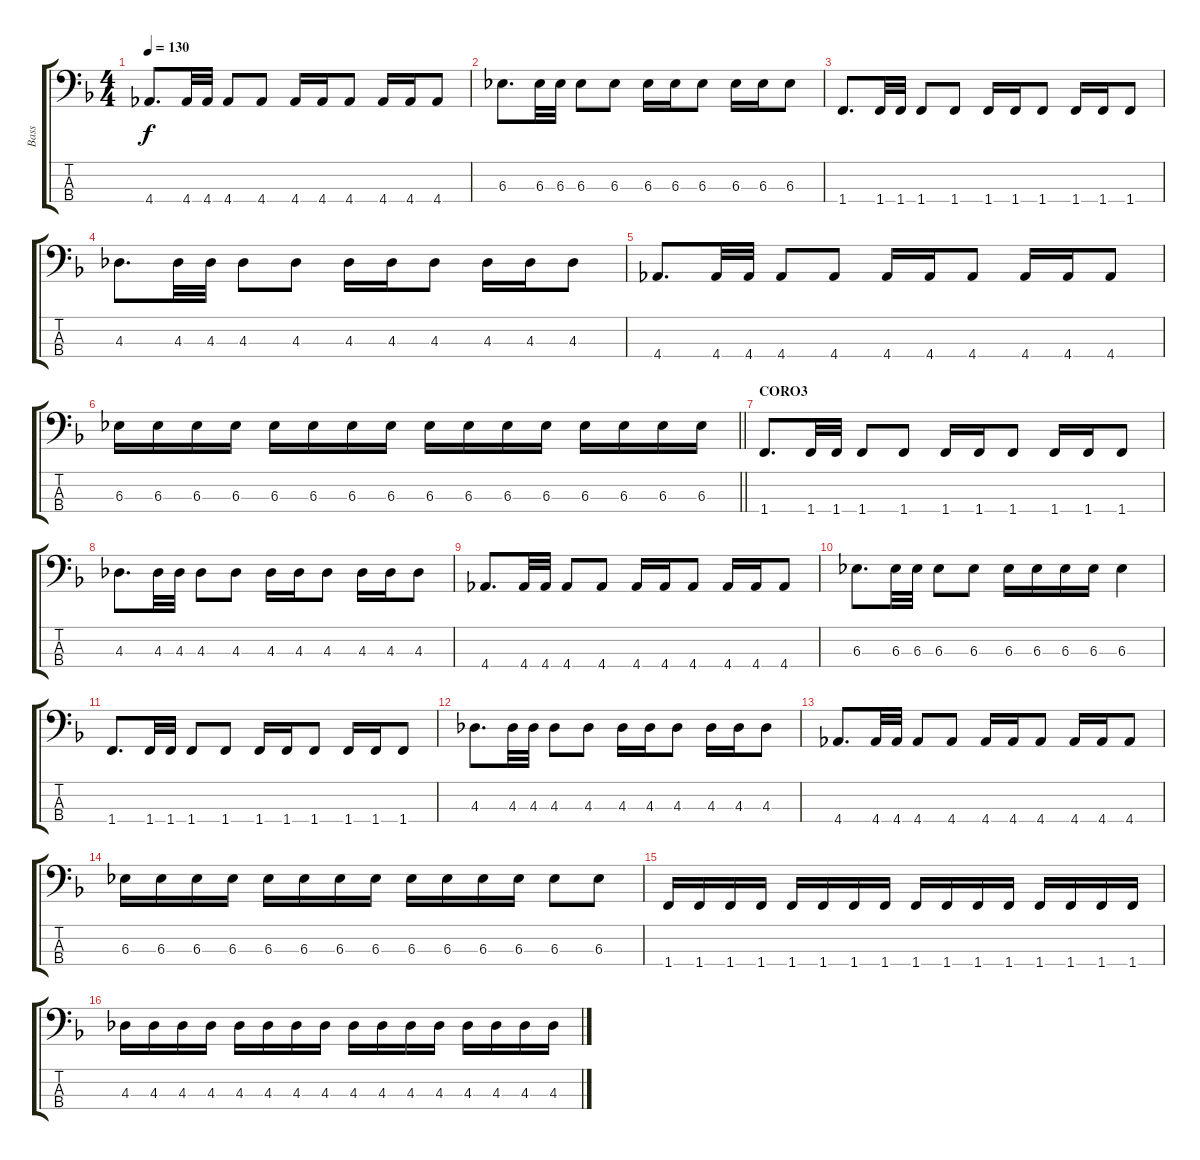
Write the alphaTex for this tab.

\track ("Bass" "Bass") {instrument electricbassfinger}
\staff {score tabs}
\tuning (G2 D2 A1 E1) {hide}
\ts (4 4)
\tempo 130
\clef f4
\ks dminor
4.4.8{d dy f} 4.4.32 4.4.32 4.4.8 4.4.8 4.4.16 4.4.16 4.4.8 4.4.16 4.4.16 4.4.8 |
6.3.8{d} 6.3.32 6.3.32 6.3.8 6.3.8 6.3.16 6.3.16 6.3.8 6.3.16 6.3.16 6.3.8 |
1.4.8{d} 1.4.32 1.4.32 1.4.8 1.4.8 1.4.16 1.4.16 1.4.8 1.4.16 1.4.16 1.4.8 |
4.3.8{d} 4.3.32 4.3.32 4.3.8 4.3.8 4.3.16 4.3.16 4.3.8 4.3.16 4.3.16 4.3.8 |
4.4.8{d} 4.4.32 4.4.32 4.4.8 4.4.8 4.4.16 4.4.16 4.4.8 4.4.16 4.4.16 4.4.8 |
\barLineRight lightlight
6.3.16 6.3.16 6.3.16 6.3.16 6.3.16 6.3.16 6.3.16 6.3.16 6.3.16 6.3.16 6.3.16 6.3.16 6.3.16 6.3.16 6.3.16 6.3.16 |
\section ("" "CORO3")
1.4.8{d} 1.4.32 1.4.32 1.4.8 1.4.8 1.4.16 1.4.16 1.4.8 1.4.16 1.4.16 1.4.8 |
4.3.8{d} 4.3.32 4.3.32 4.3.8 4.3.8 4.3.16 4.3.16 4.3.8 4.3.16 4.3.16 4.3.8 |
4.4.8{d} 4.4.32 4.4.32 4.4.8 4.4.8 4.4.16 4.4.16 4.4.8 4.4.16 4.4.16 4.4.8 |
6.3.8{d} 6.3.32 6.3.32 6.3.8 6.3.8 6.3.16 6.3.16 6.3.16 6.3.16 6.3.4 |
1.4.8{d} 1.4.32 1.4.32 1.4.8 1.4.8 1.4.16 1.4.16 1.4.8 1.4.16 1.4.16 1.4.8 |
4.3.8{d} 4.3.32 4.3.32 4.3.8 4.3.8 4.3.16 4.3.16 4.3.8 4.3.16 4.3.16 4.3.8 |
4.4.8{d} 4.4.32 4.4.32 4.4.8 4.4.8 4.4.16 4.4.16 4.4.8 4.4.16 4.4.16 4.4.8 |
6.3.16 6.3.16 6.3.16 6.3.16 6.3.16 6.3.16 6.3.16 6.3.16 6.3.16 6.3.16 6.3.16 6.3.16 6.3.8 6.3.8 |
1.4.16 1.4.16 1.4.16 1.4.16 1.4.16 1.4.16 1.4.16 1.4.16 1.4.16 1.4.16 1.4.16 1.4.16 1.4.16 1.4.16 1.4.16 1.4.16 |
4.3.16 4.3.16 4.3.16 4.3.16 4.3.16 4.3.16 4.3.16 4.3.16 4.3.16 4.3.16 4.3.16 4.3.16 4.3.16 4.3.16 4.3.16 4.3.16
